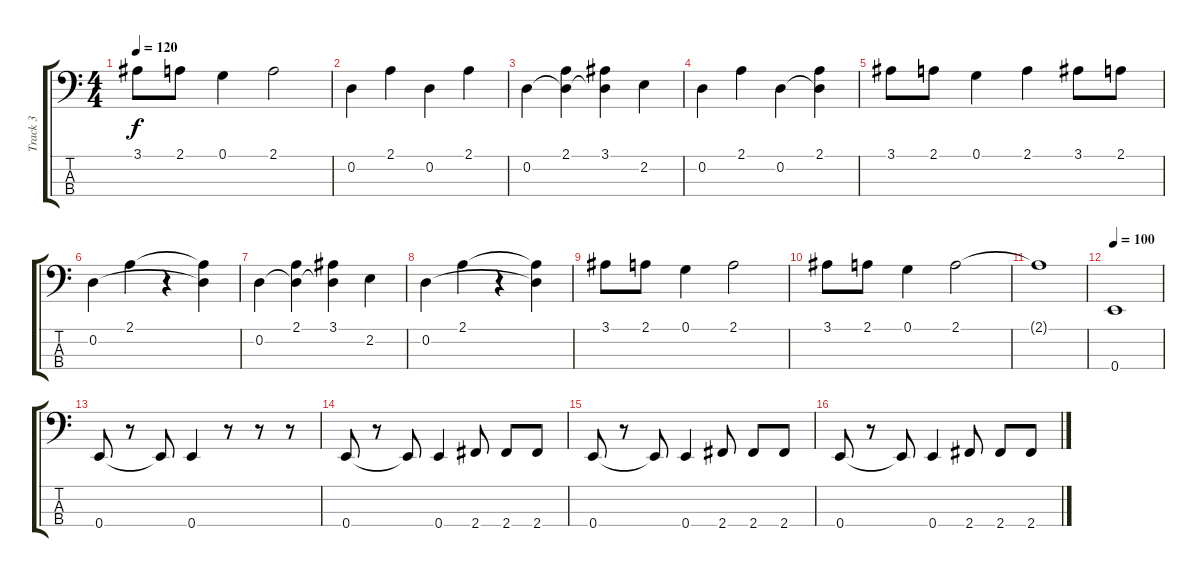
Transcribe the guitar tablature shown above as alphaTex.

\track ("Track 3" "Track 3") {instrument electricbassfinger}
\staff {score tabs}
\tuning (G2 D2 A1 E1) {hide}
\ts (4 4)
\tempo 120
\clef f4
\ks c
3.1.8{dy f} 2.1.8 0.1.4 2.1.2 |
0.2.4 2.1.4 0.2.4 2.1.4 |
0.2.4 (2.1 0.2{t}).4 (3.1 0.2{t}).4 2.2.4 |
0.2.4 2.1.4 0.2.4 (2.1 0.2{t}).4 |
3.1.8 2.1.8 0.1.4 2.1.4 3.1.8 2.1.8 |
0.2.4 2.1.4 r.4 (2.1{t} 0.2{t}).4 |
0.2.4 (2.1 0.2{t}).4 (3.1 0.2{t}).4 2.2.4 |
0.2.4 2.1.4 r.4 (2.1{t} 0.2{t}).4 |
3.1.8 2.1.8 0.1.4 2.1.2 |
3.1.8 2.1.8 0.1.4 2.1.2 |
2.1{t}.1 |
\tempo 100
0.4.1 |
0.4.8 r.8 0.4{t}.8 0.4.4 r.8 r.8 r.8 |
0.4.8 r.8 0.4{t}.8 0.4.4 2.4.8 2.4.8 2.4.8 |
0.4.8 r.8 0.4{t}.8 0.4.4 2.4.8 2.4.8 2.4.8 |
0.4.8 r.8 0.4{t}.8 0.4.4 2.4.8 2.4.8 2.4.8
